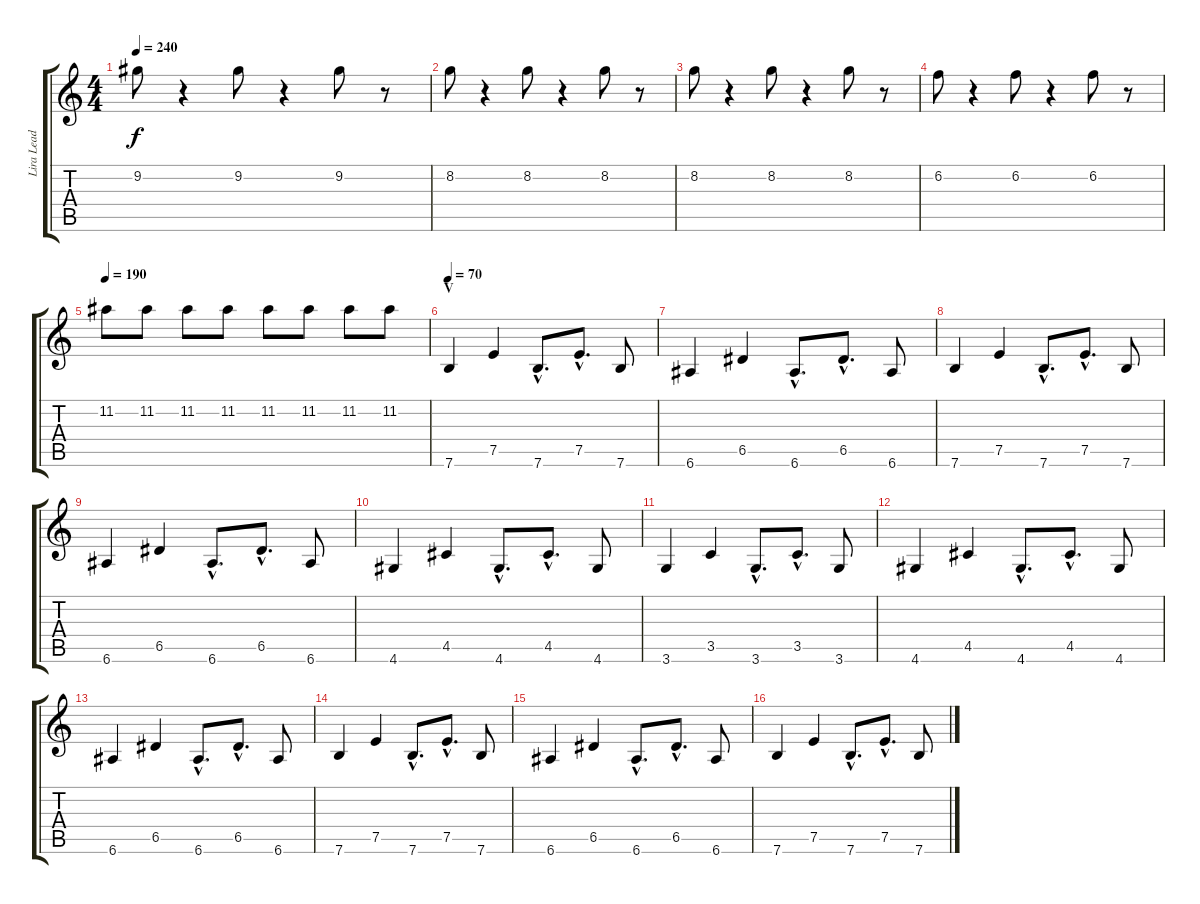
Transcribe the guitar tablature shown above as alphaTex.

\track ("Lira Lead" "Lira Lead") {instrument distortionguitar}
\staff {score tabs}
\tuning (E4 B3 G3 D3 A2 E2) {hide}
\ts (4 4)
\tempo 240
\clef g2
\ks c
9.2.8{dy f} r.4 9.2.8 r.4 9.2.8 r.8 |
8.2.8 r.4 8.2.8 r.4 8.2.8 r.8 |
8.2.8 r.4 8.2.8 r.4 8.2.8 r.8 |
6.2.8 r.4 6.2.8 r.4 6.2.8 r.8 |
\tempo 190
11.2.8 11.2.8 11.2.8 11.2.8 11.2.8 11.2.8 11.2.8 11.2.8 |
\section ("" "V")
\tempo 70
7.6.4 7.5.4 7.6{hac}.8{d} 7.5{hac}.8{d} 7.6.8 |
6.6.4 6.5.4 6.6{hac}.8{d} 6.5{hac}.8{d} 6.6.8 |
7.6.4 7.5.4 7.6{hac}.8{d} 7.5{hac}.8{d} 7.6.8 |
6.6.4 6.5.4 6.6{hac}.8{d} 6.5{hac}.8{d} 6.6.8 |
4.6.4 4.5.4 4.6{hac}.8{d} 4.5{hac}.8{d} 4.6.8 |
3.6.4 3.5.4 3.6{hac}.8{d} 3.5{hac}.8{d} 3.6.8 |
4.6.4 4.5.4 4.6{hac}.8{d} 4.5{hac}.8{d} 4.6.8 |
6.6.4 6.5.4 6.6{hac}.8{d} 6.5{hac}.8{d} 6.6.8 |
7.6.4 7.5.4 7.6{hac}.8{d} 7.5{hac}.8{d} 7.6.8 |
6.6.4 6.5.4 6.6{hac}.8{d} 6.5{hac}.8{d} 6.6.8 |
7.6.4 7.5.4 7.6{hac}.8{d} 7.5{hac}.8{d} 7.6.8
